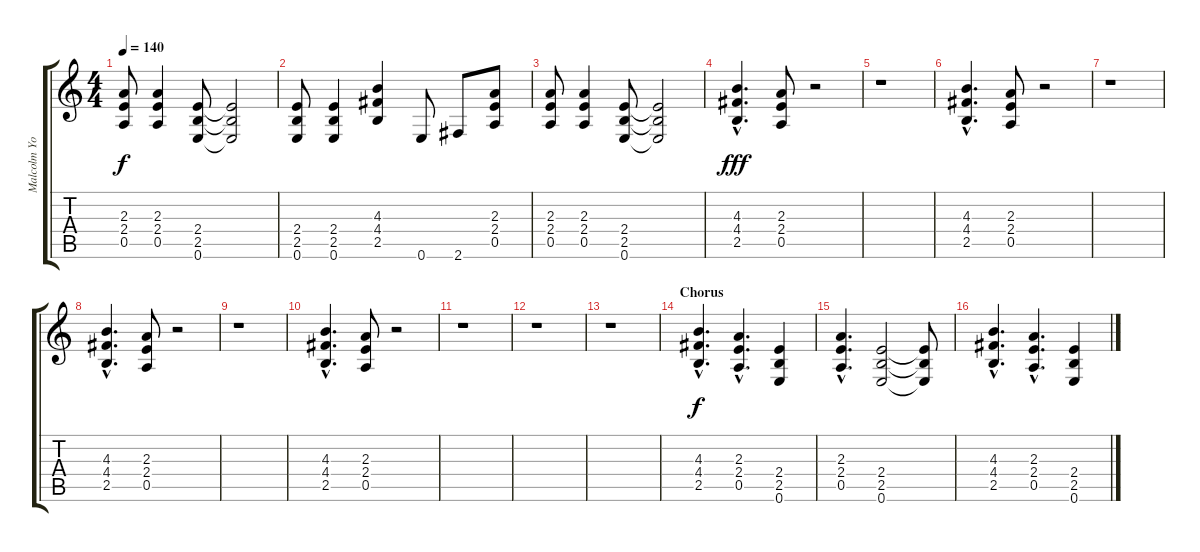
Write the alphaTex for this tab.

\track ("Malcolm Young" "Malcolm Yo") {instrument distortionguitar}
\staff {score tabs}
\tuning (E4 B3 G3 D3 A2 E2) {hide}
\ts (4 4)
\tempo 140
\clef g2
\ks c
(2.3 2.4 0.5).8{dy f} (2.3 2.4 0.5).4 (2.4 2.5 0.6).8 (2.4{t} 2.5{t} 0.6{t}).2 |
(2.4 2.5 0.6).8 (2.4 2.5 0.6).4 (4.3 4.4 2.5).4 0.6.8 2.6.8 (2.3 2.4 0.5).8 |
(2.3 2.4 0.5).8 (2.3 2.4 0.5).4 (2.4 2.5 0.6).8 (2.4{t} 2.5{t} 0.6{t}).2 |
(4.3{hac} 4.4{hac} 2.5{hac}).4{d dy fff} (2.3 2.4 0.5).8 r.2 |
r.1 |
(4.3{hac} 4.4{hac} 2.5{hac}).4{d} (2.3 2.4 0.5).8 r.2 |
r.1 |
(4.3{hac} 4.4{hac} 2.5{hac}).4{d} (2.3 2.4 0.5).8 r.2 |
r.1 |
(4.3{hac} 4.4{hac} 2.5{hac}).4{d} (2.3 2.4 0.5).8 r.2 |
r.1 |
r.1 |
r.1 |
\section ("" "Chorus")
(4.3{hac} 4.4{hac} 2.5{hac}).4{d dy f} (2.3{hac} 2.4{hac} 0.5{hac}).4{d} (2.4 2.5 0.6).4 |
(2.3{hac} 2.4{hac} 0.5{hac}).4{d} (2.4 2.5 0.6).2 (2.4{t} 2.5{t} 0.6{t}).8 |
(4.3{hac} 4.4{hac} 2.5{hac}).4{d} (2.3{hac} 2.4{hac} 0.5{hac}).4{d} (2.4 2.5 0.6).4
